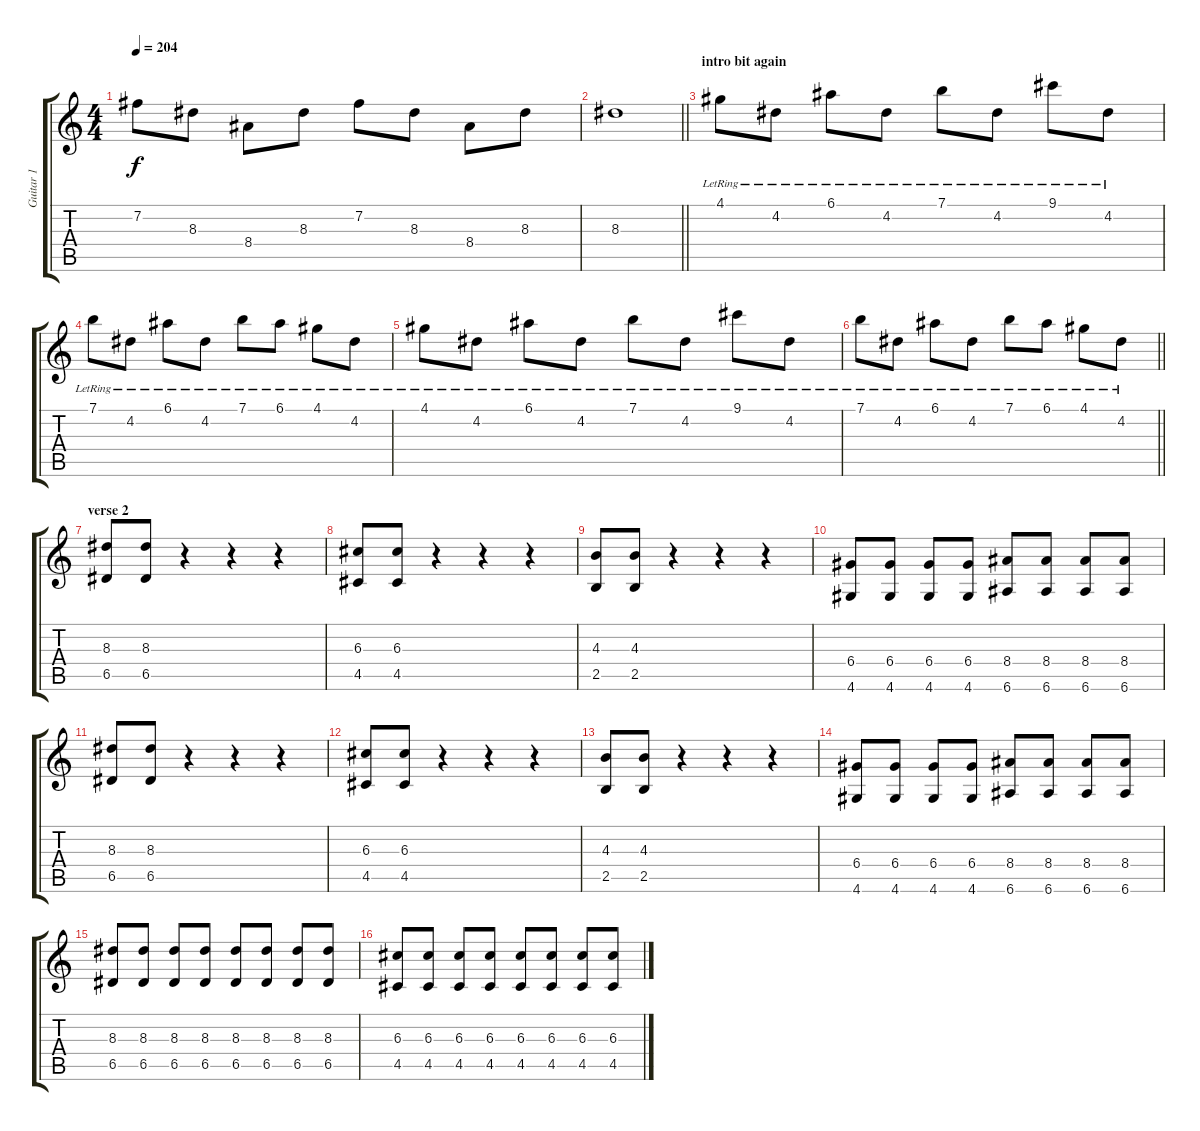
\track ("Guitar 1" "Guitar 1") {instrument overdrivenguitar}
\staff {score tabs}
\tuning (E4 B3 G3 D3 A2 E2) {hide}
\ts (4 4)
\tempo 204
\clef g2
\ks c
7.2.8{dy f} 8.3.8 8.4.8 8.3.8 7.2.8 8.3.8 8.4.8 8.3.8 |
\barLineRight lightlight
8.3.1 |
\section ("" "intro bit again")
4.1{lr}.8 4.2{lr}.8 6.1{lr}.8 4.2{lr}.8 7.1{lr}.8 4.2{lr}.8 9.1{lr}.8 4.2{lr}.8 |
7.1{lr}.8 4.2{lr}.8 6.1{lr}.8 4.2{lr}.8 7.1{lr}.8 6.1{lr}.8 4.1{lr}.8 4.2{lr}.8 |
4.1{lr}.8 4.2{lr}.8 6.1{lr}.8 4.2{lr}.8 7.1{lr}.8 4.2{lr}.8 9.1{lr}.8 4.2{lr}.8 |
\barLineRight lightlight
7.1{lr}.8 4.2{lr}.8 6.1{lr}.8 4.2{lr}.8 7.1{lr}.8 6.1{lr}.8 4.1{lr}.8 4.2{lr}.8 |
\section ("" "verse 2")
(8.3 6.5).8 (8.3 6.5).8 r.4 r.4 r.4 |
(6.3 4.5).8 (6.3 4.5).8 r.4 r.4 r.4 |
(4.3 2.5).8 (4.3 2.5).8 r.4 r.4 r.4 |
(6.4 4.6).8 (6.4 4.6).8 (6.4 4.6).8 (6.4 4.6).8 (8.4 6.6).8 (8.4 6.6).8 (8.4 6.6).8 (8.4 6.6).8 |
(8.3 6.5).8 (8.3 6.5).8 r.4 r.4 r.4 |
(6.3 4.5).8 (6.3 4.5).8 r.4 r.4 r.4 |
(4.3 2.5).8 (4.3 2.5).8 r.4 r.4 r.4 |
(6.4 4.6).8 (6.4 4.6).8 (6.4 4.6).8 (6.4 4.6).8 (8.4 6.6).8 (8.4 6.6).8 (8.4 6.6).8 (8.4 6.6).8 |
(8.3 6.5).8 (8.3 6.5).8 (8.3 6.5).8 (8.3 6.5).8 (8.3 6.5).8 (8.3 6.5).8 (8.3 6.5).8 (8.3 6.5).8 |
(6.3 4.5).8 (6.3 4.5).8 (6.3 4.5).8 (6.3 4.5).8 (6.3 4.5).8 (6.3 4.5).8 (6.3 4.5).8 (6.3 4.5).8
